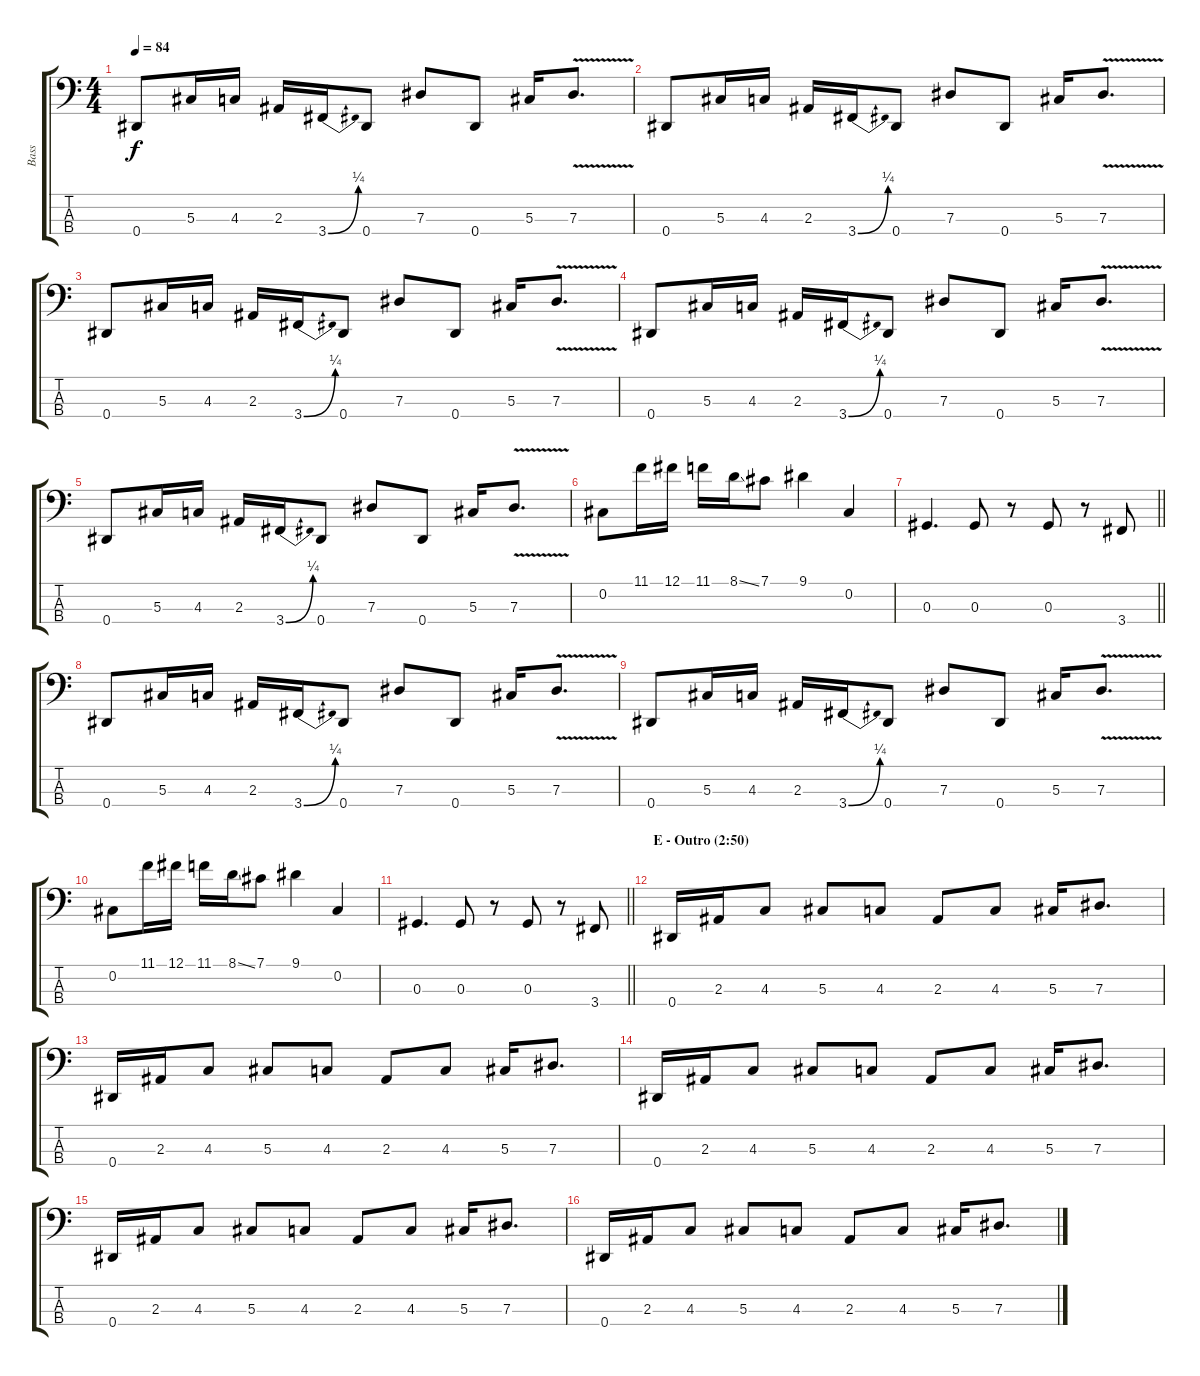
\track ("Bass" "Bass") {instrument electricbasspick}
\staff {score tabs}
\tuning (Gb2 Db2 Ab1 Eb1) {hide}
\ts (4 4)
\tempo 84
\clef f4
\ks c
0.4.8{dy f} 5.3.16 4.3.16 2.3.16 3.4{be (bend 0 0 60 1)}.16 0.4.8 7.3.8 0.4.8 5.3.16 7.3{v}.8{d} |
0.4.8 5.3.16 4.3.16 2.3.16 3.4{be (bend 0 0 60 1)}.16 0.4.8 7.3.8 0.4.8 5.3.16 7.3{v}.8{d} |
0.4.8 5.3.16 4.3.16 2.3.16 3.4{be (bend 0 0 60 1)}.16 0.4.8 7.3.8 0.4.8 5.3.16 7.3{v}.8{d} |
0.4.8 5.3.16 4.3.16 2.3.16 3.4{be (bend 0 0 60 1)}.16 0.4.8 7.3.8 0.4.8 5.3.16 7.3{v}.8{d} |
0.4.8 5.3.16 4.3.16 2.3.16 3.4{be (bend 0 0 60 1)}.16 0.4.8 7.3.8 0.4.8 5.3.16 7.3{v}.8{d} |
0.2.8 11.1.16 12.1.16 11.1.16 8.1{ss}.16 7.1.8 9.1.4 0.2.4 |
\barLineRight lightlight
0.3.4{d} 0.3.8 r.8 0.3.8 r.8 3.4.8 |
0.4.8 5.3.16 4.3.16 2.3.16 3.4{be (bend 0 0 60 1)}.16 0.4.8 7.3.8 0.4.8 5.3.16 7.3{v}.8{d} |
0.4.8 5.3.16 4.3.16 2.3.16 3.4{be (bend 0 0 60 1)}.16 0.4.8 7.3.8 0.4.8 5.3.16 7.3{v}.8{d} |
0.2.8 11.1.16 12.1.16 11.1.16 8.1{ss}.16 7.1.8 9.1.4 0.2.4 |
\barLineRight lightlight
0.3.4{d} 0.3.8 r.8 0.3.8 r.8 3.4.8 |
\section ("" "E - Outro (2:50)")
0.4.16 2.3.16 4.3.8 5.3.8 4.3.8 2.3.8 4.3.8 5.3.16 7.3.8{d} |
0.4.16 2.3.16 4.3.8 5.3.8 4.3.8 2.3.8 4.3.8 5.3.16 7.3.8{d} |
0.4.16 2.3.16 4.3.8 5.3.8 4.3.8 2.3.8 4.3.8 5.3.16 7.3.8{d} |
0.4.16 2.3.16 4.3.8 5.3.8 4.3.8 2.3.8 4.3.8 5.3.16 7.3.8{d} |
0.4.16 2.3.16 4.3.8 5.3.8 4.3.8 2.3.8 4.3.8 5.3.16 7.3.8{d}
